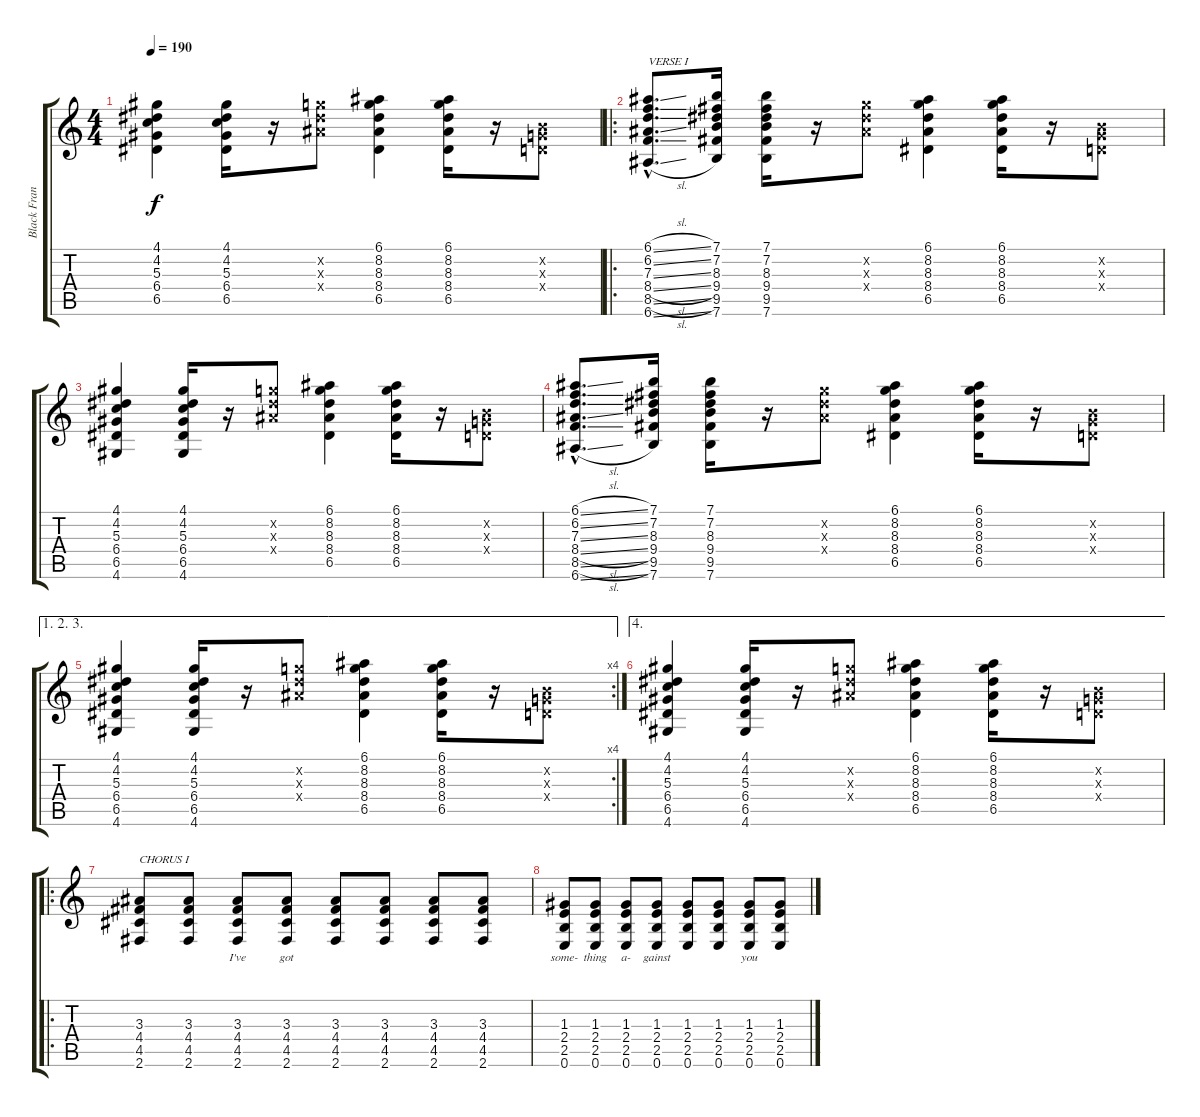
\track ("Black Francis" "Black Fran") {instrument electricguitarmuted}
\staff {score tabs}
\tuning (E4 B3 G3 D3 A2 E2) {hide}
\ts (4 4)
\tempo 190
\clef g2
\ks c
(4.1 4.2 5.3 6.4 6.5).4{dy f} (4.1 4.2 5.3 6.4 6.5).16 r.16 (8.2{x} 8.3{x} 8.4{x}).8 (6.1 8.2 8.3 8.4 6.5).4 (6.1 8.2 8.3 8.4 6.5).16 r.16 (0.2{x} 0.3{x} 0.4{x}).8 |
\ro
(6.1{sl hac} 6.2{sl hac} 7.3{sl hac} 8.4{sl hac} 8.5{sl hac} 6.6{sl hac}).8{d txt "VERSE I"} (7.1 7.2 8.3 9.4 9.5 7.6).16 (7.1 7.2 8.3 9.4 9.5 7.6).16 r.16 (8.2{x} 8.3{x} 8.4{x}).8 (6.1 8.2 8.3 8.4 6.5).4 (6.1 8.2 8.3 8.4 6.5).16 r.16 (0.2{x} 0.3{x} 0.4{x}).8 |
(4.1 4.2 5.3 6.4 6.5 4.6).4 (4.1 4.2 5.3 6.4 6.5 4.6).16 r.16 (8.2{x} 8.3{x} 8.4{x}).8 (6.1 8.2 8.3 8.4 6.5).4 (6.1 8.2 8.3 8.4 6.5).16 r.16 (0.2{x} 0.3{x} 0.4{x}).8 |
(6.1{sl hac} 6.2{sl hac} 7.3{sl hac} 8.4{sl hac} 8.5{sl hac} 6.6{sl hac}).8{d} (7.1 7.2 8.3 9.4 9.5 7.6).16 (7.1 7.2 8.3 9.4 9.5 7.6).16 r.16 (8.2{x} 8.3{x} 8.4{x}).8 (6.1 8.2 8.3 8.4 6.5).4 (6.1 8.2 8.3 8.4 6.5).16 r.16 (0.2{x} 0.3{x} 0.4{x}).8 |
\ae (1 2 3)
\rc 4
(4.1 4.2 5.3 6.4 6.5 4.6).4 (4.1 4.2 5.3 6.4 6.5 4.6).16 r.16 (8.2{x} 8.3{x} 8.4{x}).8 (6.1 8.2 8.3 8.4 6.5).4 (6.1 8.2 8.3 8.4 6.5).16 r.16 (0.2{x} 0.3{x} 0.4{x}).8 |
\ae 4
(4.1 4.2 5.3 6.4 6.5 4.6).4 (4.1 4.2 5.3 6.4 6.5 4.6).16 r.16 (8.2{x} 8.3{x} 8.4{x}).8 (6.1 8.2 8.3 8.4 6.5).4 (6.1 8.2 8.3 8.4 6.5).16 r.16 (0.2{x} 0.3{x} 0.4{x}).8 |
\ro
(3.3 4.4 4.5 2.6).8{txt "CHORUS I" lyrics (0 "") lyrics (1 "") lyrics (2 "") lyrics (3 "") lyrics (4 "")} (3.3 4.4 4.5 2.6).8{lyrics (0 "") lyrics (1 "") lyrics (2 "") lyrics (3 "") lyrics (4 "")} (3.3 4.4 4.5 2.6).8{lyrics (0 "I've") lyrics (1 "") lyrics (2 "") lyrics (3 "") lyrics (4 "")} (3.3 4.4 4.5 2.6).8{lyrics (0 "got") lyrics (1 "") lyrics (2 "") lyrics (3 "") lyrics (4 "")} (3.3 4.4 4.5 2.6).8{lyrics (0 "") lyrics (1 "") lyrics (2 "") lyrics (3 "") lyrics (4 "")} (3.3 4.4 4.5 2.6).8{lyrics (0 "") lyrics (1 "") lyrics (2 "") lyrics (3 "") lyrics (4 "")} (3.3 4.4 4.5 2.6).8{lyrics (0 "") lyrics (1 "") lyrics (2 "") lyrics (3 "") lyrics (4 "")} (3.3 4.4 4.5 2.6).8{lyrics (0 "") lyrics (1 "") lyrics (2 "") lyrics (3 "") lyrics (4 "")} |
(1.3 2.4 2.5 0.6).8{lyrics (0 "some-") lyrics (1 "") lyrics (2 "") lyrics (3 "") lyrics (4 "")} (1.3 2.4 2.5 0.6).8{lyrics (0 "thing") lyrics (1 "") lyrics (2 "") lyrics (3 "") lyrics (4 "")} (1.3 2.4 2.5 0.6).8{lyrics (0 "a-") lyrics (1 "") lyrics (2 "") lyrics (3 "") lyrics (4 "")} (1.3 2.4 2.5 0.6).8{lyrics (0 "gainst") lyrics (1 "") lyrics (2 "") lyrics (3 "") lyrics (4 "")} (1.3 2.4 2.5 0.6).8{lyrics (0 "") lyrics (1 "") lyrics (2 "") lyrics (3 "") lyrics (4 "")} (1.3 2.4 2.5 0.6).8{lyrics (0 "") lyrics (1 "") lyrics (2 "") lyrics (3 "") lyrics (4 "")} (1.3 2.4 2.5 0.6).8{lyrics (0 "you") lyrics (1 "") lyrics (2 "") lyrics (3 "") lyrics (4 "")} (1.3 2.4 2.5 0.6).8{lyrics (0 "") lyrics (1 "") lyrics (2 "") lyrics (3 "") lyrics (4 "")}
